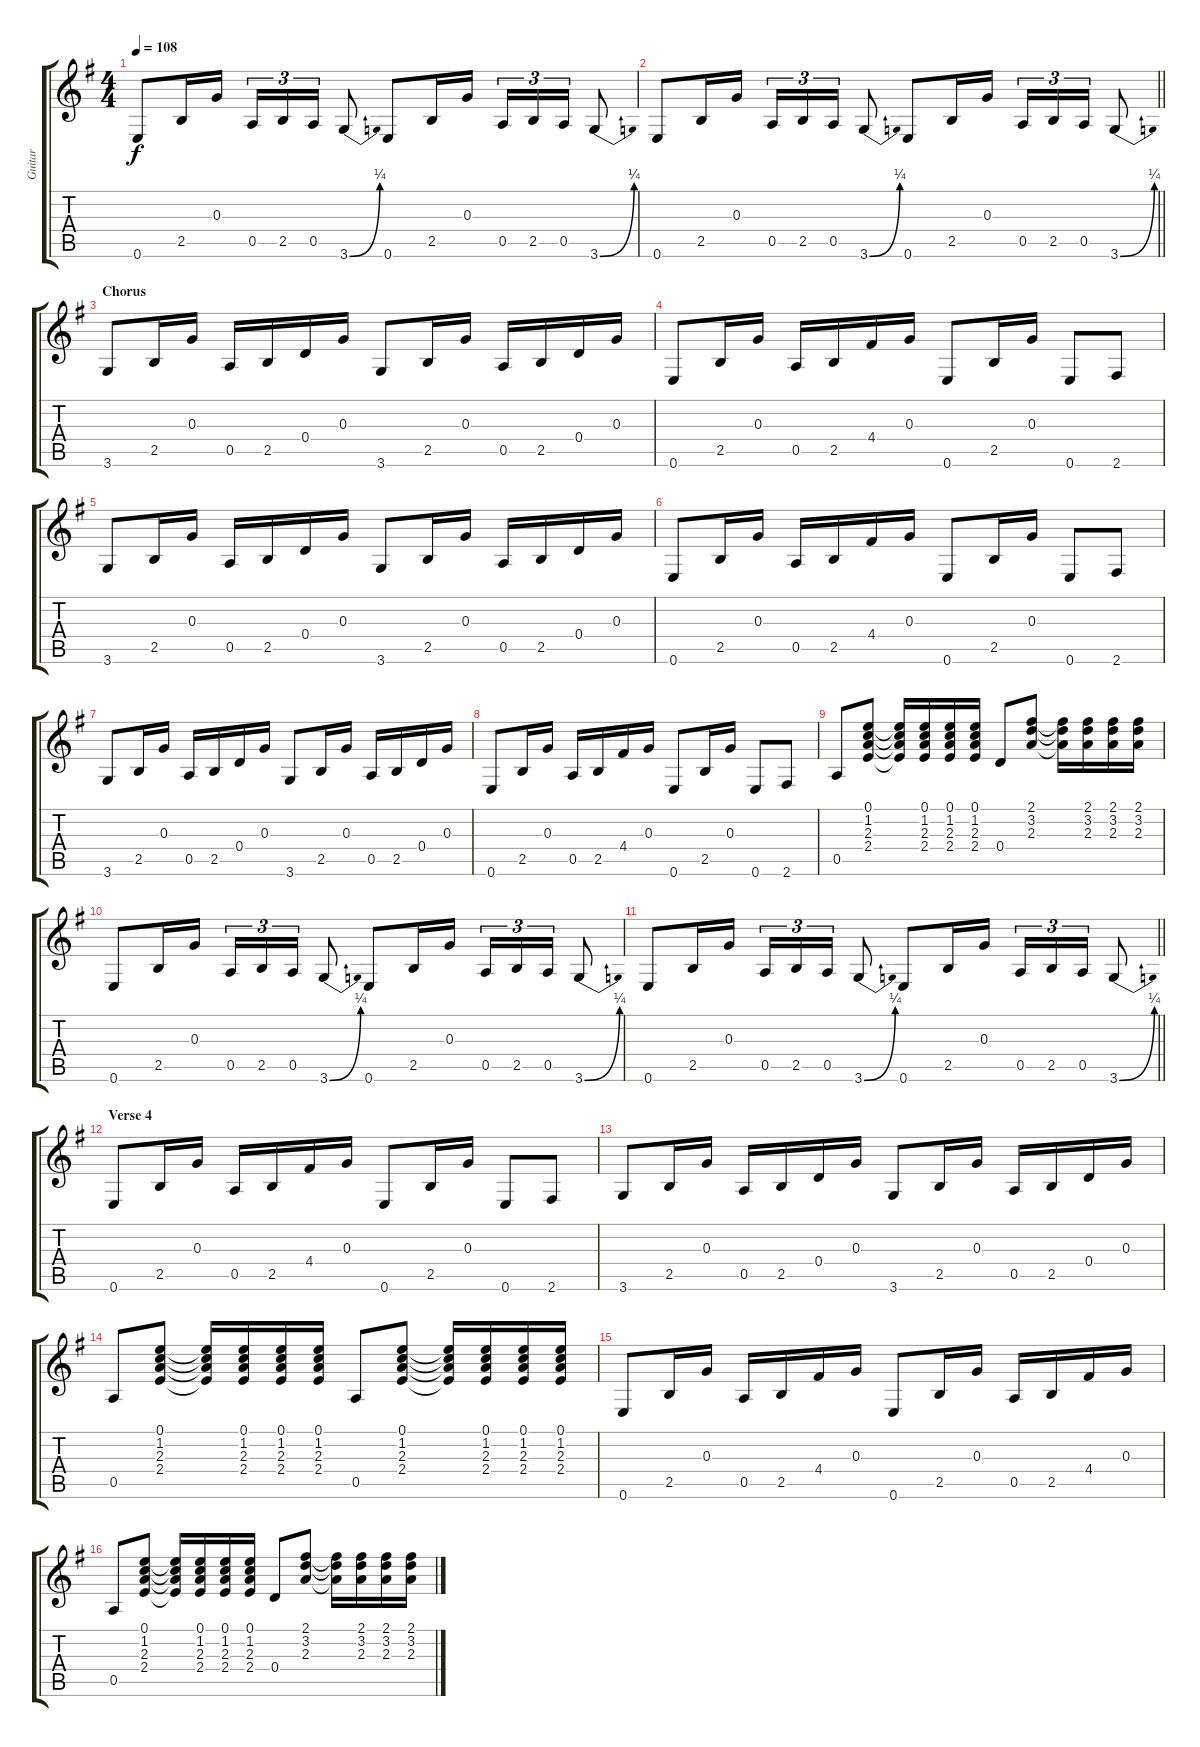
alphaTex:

\track ("Guitar" "Guitar") {instrument acousticguitarsteel}
\staff {score tabs}
\tuning (E4 B3 G3 D3 A2 E2) {hide}
\ts (4 4)
\tempo 108
\clef g2
\ks g
0.6.8{dy f} 2.5.16 0.3.16 0.5.16{tu (3 2)} 2.5.16{tu (3 2)} 0.5.16{tu (3 2)} 3.6{be (bend 0 0 60 1)}.8 0.6.8 2.5.16 0.3.16 0.5.16{tu (3 2)} 2.5.16{tu (3 2)} 0.5.16{tu (3 2)} 3.6{be (bend 0 0 60 1)}.8 |
\barLineRight lightlight
0.6.8 2.5.16 0.3.16 0.5.16{tu (3 2)} 2.5.16{tu (3 2)} 0.5.16{tu (3 2)} 3.6{be (bend 0 0 60 1)}.8 0.6.8 2.5.16 0.3.16 0.5.16{tu (3 2)} 2.5.16{tu (3 2)} 0.5.16{tu (3 2)} 3.6{be (bend 0 0 60 1)}.8 |
\section ("" "Chorus")
3.6.8 2.5.16 0.3.16 0.5.16 2.5.16 0.4.16 0.3.16 3.6.8 2.5.16 0.3.16 0.5.16 2.5.16 0.4.16 0.3.16 |
0.6.8 2.5.16 0.3.16 0.5.16 2.5.16 4.4.16 0.3.16 0.6.8 2.5.16 0.3.16 0.6.8 2.6.8 |
3.6.8 2.5.16 0.3.16 0.5.16 2.5.16 0.4.16 0.3.16 3.6.8 2.5.16 0.3.16 0.5.16 2.5.16 0.4.16 0.3.16 |
0.6.8 2.5.16 0.3.16 0.5.16 2.5.16 4.4.16 0.3.16 0.6.8 2.5.16 0.3.16 0.6.8 2.6.8 |
3.6.8 2.5.16 0.3.16 0.5.16 2.5.16 0.4.16 0.3.16 3.6.8 2.5.16 0.3.16 0.5.16 2.5.16 0.4.16 0.3.16 |
0.6.8 2.5.16 0.3.16 0.5.16 2.5.16 4.4.16 0.3.16 0.6.8 2.5.16 0.3.16 0.6.8 2.6.8 |
0.5.8 (0.1 1.2 2.3 2.4).8 (0.1{t} 1.2{t} 2.3{t} 2.4{t}).16 (0.1 1.2 2.3 2.4).16 (0.1 1.2 2.3 2.4).16 (0.1 1.2 2.3 2.4).16 0.4.8 (2.1 3.2 2.3).8 (2.1{t} 3.2{t} 2.3{t}).16 (2.1 3.2 2.3).16 (2.1 3.2 2.3).16 (2.1 3.2 2.3).16 |
0.6.8 2.5.16 0.3.16 0.5.16{tu (3 2)} 2.5.16{tu (3 2)} 0.5.16{tu (3 2)} 3.6{be (bend 0 0 60 1)}.8 0.6.8 2.5.16 0.3.16 0.5.16{tu (3 2)} 2.5.16{tu (3 2)} 0.5.16{tu (3 2)} 3.6{be (bend 0 0 60 1)}.8 |
\barLineRight lightlight
0.6.8 2.5.16 0.3.16 0.5.16{tu (3 2)} 2.5.16{tu (3 2)} 0.5.16{tu (3 2)} 3.6{be (bend 0 0 60 1)}.8 0.6.8 2.5.16 0.3.16 0.5.16{tu (3 2)} 2.5.16{tu (3 2)} 0.5.16{tu (3 2)} 3.6{be (bend 0 0 60 1)}.8 |
\section ("" "Verse 4")
0.6.8 2.5.16 0.3.16 0.5.16 2.5.16 4.4.16 0.3.16 0.6.8 2.5.16 0.3.16 0.6.8 2.6.8 |
3.6.8 2.5.16 0.3.16 0.5.16 2.5.16 0.4.16 0.3.16 3.6.8 2.5.16 0.3.16 0.5.16 2.5.16 0.4.16 0.3.16 |
0.5.8 (0.1 1.2 2.3 2.4).8 (0.1{t} 1.2{t} 2.3{t} 2.4{t}).16 (0.1 1.2 2.3 2.4).16 (0.1 1.2 2.3 2.4).16 (0.1 1.2 2.3 2.4).16 0.5.8 (0.1 1.2 2.3 2.4).8 (0.1{t} 1.2{t} 2.3{t} 2.4{t}).16 (0.1 1.2 2.3 2.4).16 (0.1 1.2 2.3 2.4).16 (0.1 1.2 2.3 2.4).16 |
0.6.8 2.5.16 0.3.16 0.5.16 2.5.16 4.4.16 0.3.16 0.6.8 2.5.16 0.3.16 0.5.16 2.5.16 4.4.16 0.3.16 |
0.5.8 (0.1 1.2 2.3 2.4).8 (0.1{t} 1.2{t} 2.3{t} 2.4{t}).16 (0.1 1.2 2.3 2.4).16 (0.1 1.2 2.3 2.4).16 (0.1 1.2 2.3 2.4).16 0.4.8 (2.1 3.2 2.3).8 (2.1{t} 3.2{t} 2.3{t}).16 (2.1 3.2 2.3).16 (2.1 3.2 2.3).16 (2.1 3.2 2.3).16
